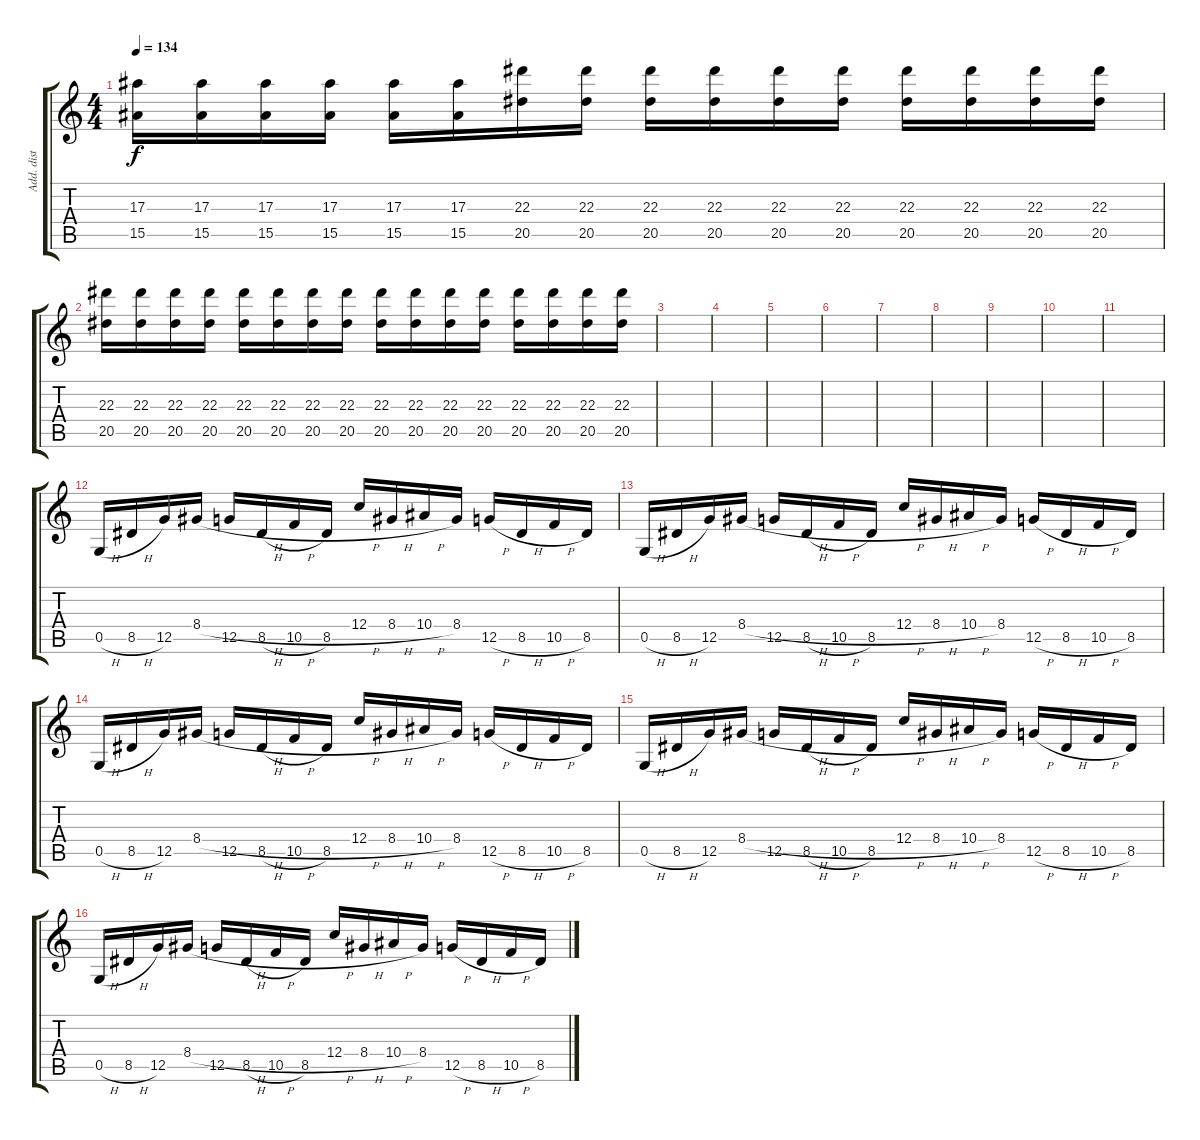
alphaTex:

\track ("Add. dist guitar" "Add. dist ") {instrument overdrivenguitar}
\staff {score tabs}
\tuning (D4 A3 F3 C3 G2 C2) {hide}
\ts (4 4)
\tempo 134
\clef g2
\ks c
(17.3 15.5).16{dy f} (17.3 15.5).16 (17.3 15.5).16 (17.3 15.5).16 (17.3 15.5).16 (17.3 15.5).16 (22.3 20.5).16 (22.3 20.5).16 (22.3 20.5).16 (22.3 20.5).16 (22.3 20.5).16 (22.3 20.5).16 (22.3 20.5).16 (22.3 20.5).16 (22.3 20.5).16 (22.3 20.5).16 |
(22.3 20.5).16 (22.3 20.5).16 (22.3 20.5).16 (22.3 20.5).16 (22.3 20.5).16 (22.3 20.5).16 (22.3 20.5).16 (22.3 20.5).16 (22.3 20.5).16 (22.3 20.5).16 (22.3 20.5).16 (22.3 20.5).16 (22.3 20.5).16 (22.3 20.5).16 (22.3 20.5).16 (22.3 20.5).16 |
|
|
|
|
|
|
|
|
|
0.5{h}.16 8.5{h}.16 12.5.16 8.4{h}.16 12.5.16 8.5{h}.16 10.5{h}.16 8.5.16 12.4{h}.16 8.4{h}.16 10.4{h}.16 8.4.16 12.5{h}.16 8.5{h}.16 10.5{h}.16 8.5.16 |
0.5{h}.16 8.5{h}.16 12.5.16 8.4{h}.16 12.5.16 8.5{h}.16 10.5{h}.16 8.5.16 12.4{h}.16 8.4{h}.16 10.4{h}.16 8.4.16 12.5{h}.16 8.5{h}.16 10.5{h}.16 8.5.16 |
0.5{h}.16 8.5{h}.16 12.5.16 8.4{h}.16 12.5.16 8.5{h}.16 10.5{h}.16 8.5.16 12.4{h}.16 8.4{h}.16 10.4{h}.16 8.4.16 12.5{h}.16 8.5{h}.16 10.5{h}.16 8.5.16 |
0.5{h}.16 8.5{h}.16 12.5.16 8.4{h}.16 12.5.16 8.5{h}.16 10.5{h}.16 8.5.16 12.4{h}.16 8.4{h}.16 10.4{h}.16 8.4.16 12.5{h}.16 8.5{h}.16 10.5{h}.16 8.5.16 |
0.5{h}.16 8.5{h}.16 12.5.16 8.4{h}.16 12.5.16 8.5{h}.16 10.5{h}.16 8.5.16 12.4{h}.16 8.4{h}.16 10.4{h}.16 8.4.16 12.5{h}.16 8.5{h}.16 10.5{h}.16 8.5.16
